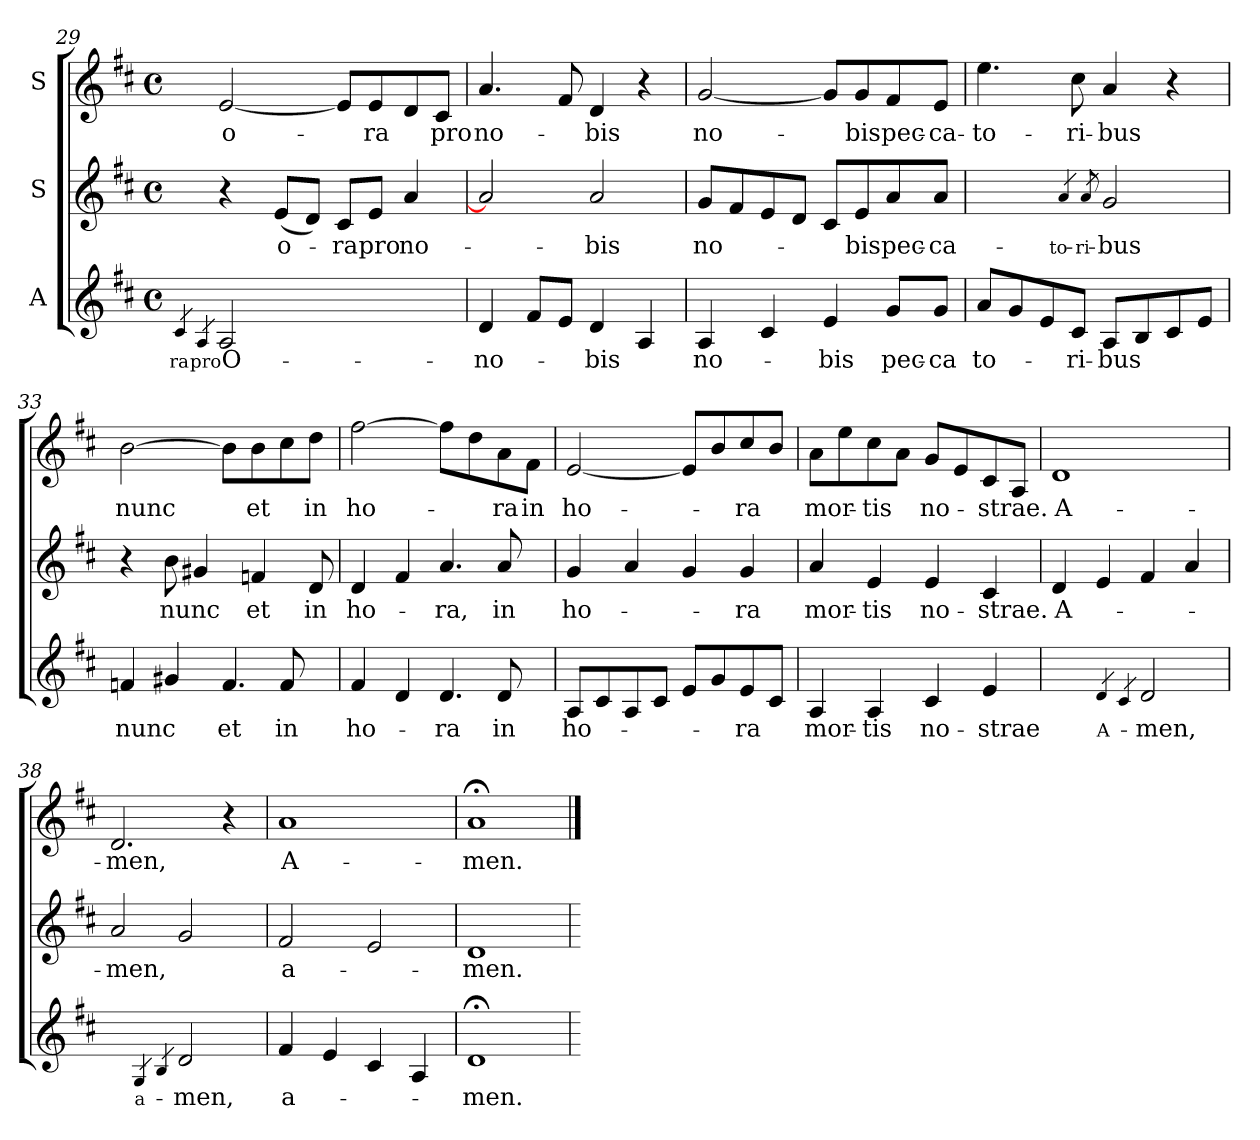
**kern	**text	**kern	**text	**kern	**text
*part3	*part3	*part2	*part2	*part1	*part1
*staff3	*staff3	*staff2	*staff2	*staff1	*staff1
*I"A	*	*I"S	*	*I"S	*
!!LO:PB:g=z
*clefG2	*	*clefG2	*	*clefG2	*
*k[f#c#]	*	*k[f#c#]	*	*k[f#c#]	*
*D:	*	*D:	*	*D:	*
*M4/4	*	*M4/4	*	*M4/4	*
*met(c)	*	*met(c)	*	*met(c)	*
=29	=29	=29	=29	=29	=29
!	!LO:LY:b:cj	!	!	!	!
4qc#/	-ra	.	.	.	.
!	!LO:LY:b:cj	!	!	!	!
4qA/	pro	.	.	.	.
!	!LO:LY:b:cj	!	!	!	!LO:LY:b:cj
2A/	O-	4r	.	[<2e/	o-
!	!	!	!LO:LY:b:cj	!	!
.	.	(<8e/L	o-	.	.
.	.	8d/J)	.	.	.
!	!	!	!LO:LY:b:cj	!	!
2ryy	.	8c#/L	-ra	8e/L]	.
!	!	!	!LO:LY:b:cj	!	!LO:LY:b:cj
.	.	8e/J	pro	8e/	-ra
!	!	!	!LO:LY:b:cj	!	!
.	.	4a/	no-	8d/	.
!	!	!	!	!	!LO:LY:b:cj
.	.	.	.	8c#/J	pro
=30	=30	=30	=30	=30	=30
!	!LO:LY:b:cj	!	!	!	!LO:LY:b:cj
4d/	no-	2a/]	.	4.a/	no-
8f#/L	.	.	.	.	.
8e/J	.	.	.	8f#/	.
!	!LO:LY:b:cj	!	!LO:LY:b:cj	!	!LO:LY:b:cj
4d/	-bis	2a/	-bis	4d/	-bis
4A/	.	.	.	4r	.
=31	=31	=31	=31	=31	=31
!	!LO:LY:b:cj	!	!LO:LY:b:cj	!	!LO:LY:b:cj
4A/	no-	8g/L	no-	[<2g/	no-
.	.	8f#/	.	.	.
4c#/	.	8e/	.	.	.
.	.	8d/J	.	.	.
!	!LO:LY:b:cj	!	!	!	!
4e/	-bis	8c#/L	.	8g/L]	.
!	!	!	!LO:LY:b:cj	!	!LO:LY:b:cj
.	.	8e/	-bis	8g/	-bis
!	!LO:LY:b:cj	!	!LO:LY:b:cj	!	!LO:LY:b:cj
8g/L	pec-	8a/	pec-	8f#/	pec-
!	!LO:LY:b:cj	!	!LO:LY:b:cj	!	!LO:LY:b:cj
8g/J	-ca	8a/J	-ca-	8e/J	-ca-
=32	=32	=32	=32	=32	=32
!	!LO:LY:b:cj	!	!	!	!LO:LY:b:cj
8a/L	to-	2ryy	.	4.ee\	-to-
8g/	.	.	.	.	.
8e/	.	.	.	.	.
!	!LO:LY:b:cj	!	!	!	!LO:LY:b:cj
8c#/J	-ri-	.	.	8cc#\	-ri-
!	!	!	!LO:LY:b:cj	!	!
.	.	4qa/	-to-	.	.
!	!	!	!LO:LY:b:cj	!	!
.	.	8qa/	-ri-	.	.
!	!LO:LY:b	!	!LO:LY:b:cj	!	!LO:LY:b:cj
8A/L	-bus	2g/	-bus	4a/	-bus
8B/	.	.	.	.	.
8c#/	.	.	.	4r	.
8e/J	.	.	.	.	.
!!LO:LB:g=z
=33	=33	=33	=33	=33	=33
!	!LO:LY:b	!	!	!	!LO:LY:b
4fn/	nunc	4r	.	[>2b\	nunc
!	!	!	!LO:LY:b	!	!
4g#X/	.	8b\	nunc	.	.
.	.	4g#X/	.	.	.
!LO:N:vis=4.	!LO:LY:b:cj	!	!	!	!
4f/	et	.	.	8b\L]	.
!	!	!	!LO:LY:b:cj	!	!LO:LY:b:cj
.	.	4fn/	et	8b\	et
!	!LO:LY:b:cj	!	!	!	!
8f/	in	.	.	8cc#\	.
!	!	!	!LO:LY:b:cj	!	!LO:LY:b:cj
8ryy	.	8d/	in	8dd\J	in
=34	=34	=34	=34	=34	=34
!	!LO:LY:b:cj	!	!LO:LY:b:cj	!	!LO:LY:b:cj
4f#/	ho-	4d/	ho-	[>2ff#\	ho-
4d/	.	4f#/	.	.	.
!LO:N:vis=4.	!LO:LY:b:cj	!LO:N:vis=4.	!LO:LY:b:cj	!	!
4d/	-ra	4a/	-ra,	8ff#\L]	.
.	.	.	.	8dd\	.
!	!LO:LY:b:cj	!	!LO:LY:b:cj	!	!LO:LY:b:cj
8d/	in	8a/	in	8a\	-ra
!	!	!	!	!	!LO:LY:b:cj
8ryy	.	8ryy	.	8f#\J	in
=35	=35	=35	=35	=35	=35
!	!LO:LY:b:cj	!	!LO:LY:b:cj	!	!LO:LY:b:cj
8A/L	ho-	4g/	ho-	[<2e/	ho-
8c#/	.	.	.	.	.
8A/	.	4a/	.	.	.
8c#/J	.	.	.	.	.
8e/L	.	4g/	.	8e/L]	.
8g/	.	.	.	8b/	.
!	!LO:LY:b:cj	!	!LO:LY:b:cj	!	!LO:LY:b:cj
8e/	-ra	4g/	-ra	8cc#/	-ra
8c#/J	.	.	.	8b/J	.
=36	=36	=36	=36	=36	=36
!	!LO:LY:b:cj	!	!LO:LY:b:cj	!	!LO:LY:b:cj
4A/	mor-	4a/	mor-	8a\L	mor-
.	.	.	.	8ee\	.
!	!LO:LY:b:cj	!	!LO:LY:b:cj	!	!LO:LY:b:cj
4A/	-tis	4e/	-tis	8cc#\	-tis
.	.	.	.	8a\J	.
!	!LO:LY:b:cj	!	!LO:LY:b:cj	!	!LO:LY:b:cj
4c#/	no-	4e/	no-	8g/L	no-
.	.	.	.	8e/	.
!	!LO:LY:b:cj	!	!LO:LY:b:cj	!	!LO:LY:b
4e/	-strae	4c#/	-strae.	8c#/	-strae.
.	.	.	.	8A/J	.
!!LO:LB:g=z
=37	=37	=37	=37	=37	=37
!	!	!	!LO:LY:b:cj	!	!LO:LY:b:cj
2ryy	.	4d/	A-	1d	A-
.	.	4e/	.	.	.
!	!LO:LY:b:cj	!	!	!	!
4qd/	A-	.	.	.	.
4qc#/	.	.	.	.	.
!	!LO:LY:b:cj	!	!	!	!
2d/	-men,	4f#/	.	.	.
.	.	4a/	.	.	.
=38	=38	=38	=38	=38	=38
!	!	!	!LO:LY:b	!	!LO:LY:b:cj
2ryy	.	2a/	-men,	2.d/	-men,
!	!LO:LY:b:cj	!	!	!	!
4qG/	a-	.	.	.	.
4qB/	.	.	.	.	.
!	!LO:LY:b:cj	!	!	!	!
2d/	-men,	2g/	.	.	.
.	.	.	.	4r	.
=39	=39	=39	=39	=39	=39
!	!LO:LY:b:cj	!	!LO:LY:b:cj	!	!LO:LY:b:cj
4f#/	a-	2f#/	a-	1a	A-
4e/	.	.	.	.	.
4c#/	.	2e/	.	.	.
4A/	.	.	.	.	.
=40	=40	=40	=40	=40	=40
!	!LO:LY:b:cj	!	!LO:LY:b:cj	!	!LO:LY:b:cj
1d;	-men.	1d	-men.	1a;	-men.
=	==	=	==	==	==
*-	*-	*-	*-	*-	*-
